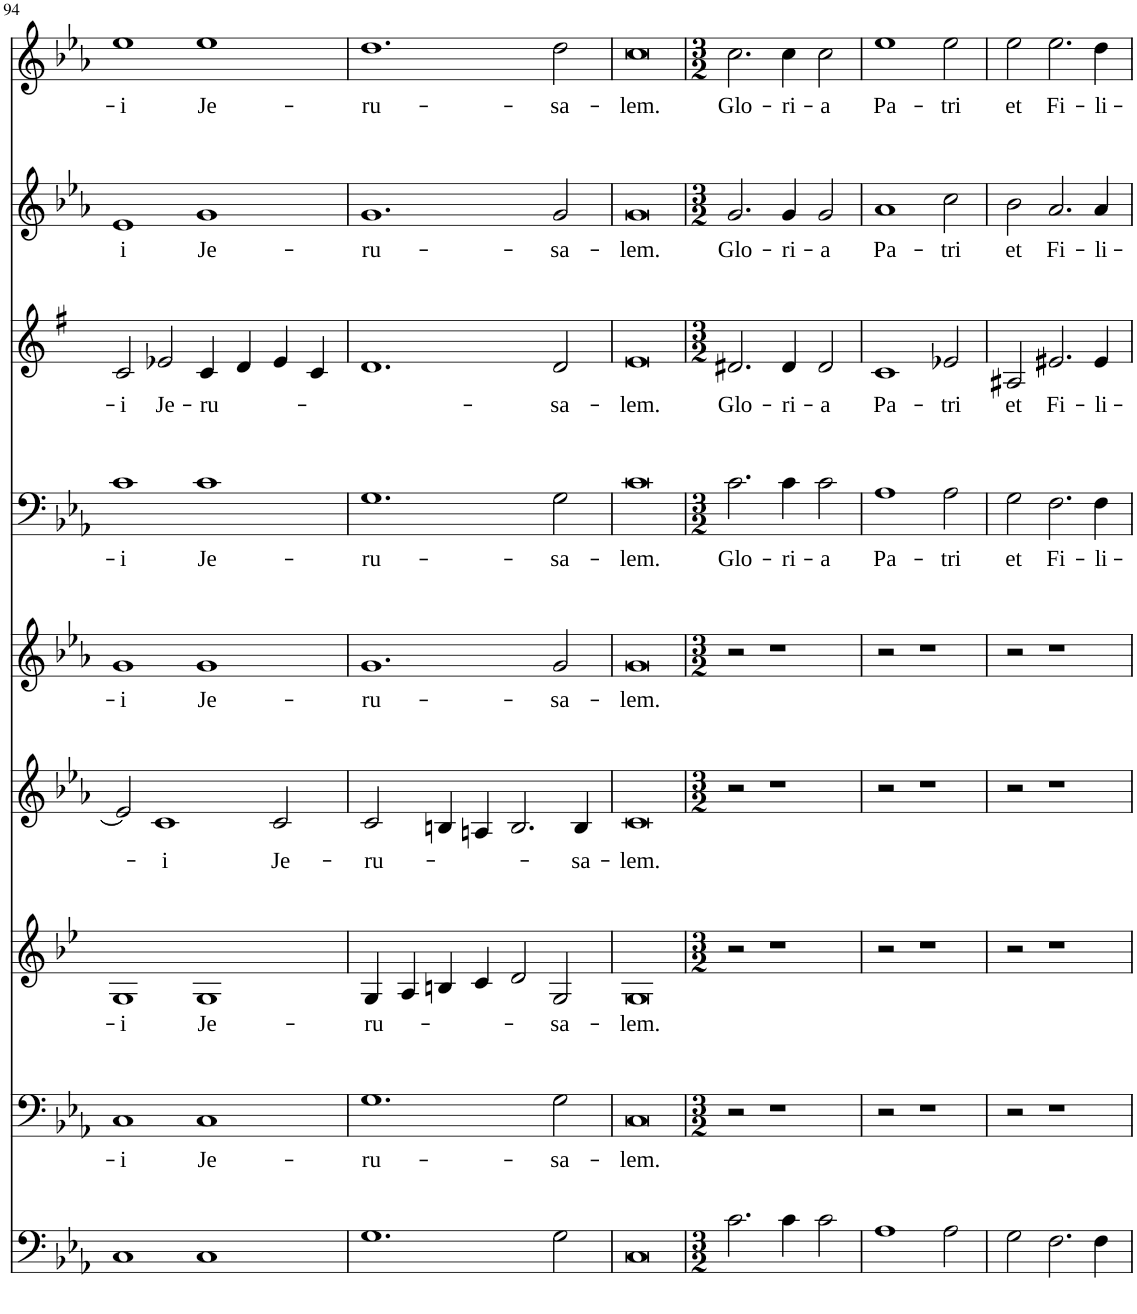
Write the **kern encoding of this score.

**kern	**kern	**text	**kern	**text	**kern	**text	**kern	**text	**kern	**text	**kern	**text	**kern	**text	**kern	**text
*part9	*part8	*part8	*part7	*part7	*part6	*part6	*part5	*part5	*part4	*part4	*part3	*part3	*part2	*part2	*part1	*part1
*staff9	*staff8	*staff8	*staff7	*staff7	*staff6	*staff6	*staff5	*staff5	*staff4	*staff4	*staff3	*staff3	*staff2	*staff2	*staff1	*staff1
*I"Violoncello	*I"Bass	*	*I"Tenor	*	*I"Tenor	*	*I"Soprano	*	*I"Bass	*	*I"Tenor	*	*I"Alto	*	*I"Soprano	*
!!LO:PB:g=z
*clefF4	*clefF4	*	*clefG2	*	*clefG2	*	*clefG2	*	*clefF4	*	*clefG2	*	*clefG2	*	*clefG2	*
*k[b-e-a-]	*k[b-e-a-]	*	*k[b-e-]	*	*k[b-e-a-]	*	*k[b-e-a-]	*	*k[b-e-a-]	*	*k[f#]	*	*k[b-e-a-]	*	*k[b-e-a-]	*
*M4/2	*M4/2	*	*M4/2	*	*M4/2	*	*M4/2	*	*M4/2	*	*M4/2	*	*M4/2	*	*M4/2	*
=94	=94	=94	=94	=94	=94	=94	=94	=94	=94	=94	=94	=94	=94	=94	=94	=94
!	!	!LO:LY:b	!	!LO:LY:b	!	!	!	!LO:LY:b	!	!LO:LY:b	!	!LO:LY:b	!	!LO:LY:b	!	!LO:LY:b
1C	1C	-i	1G	-i	2e-/]	.	1g	-i	1c	-i	2c/	-i	1e-	i	1ee-	-i
!	!	!	!	!	!	!LO:LY:b	!	!	!	!	!	!LO:LY:b	!	!	!	!
.	.	.	.	.	1c	-i	.	.	.	.	2e-X/	Je-	.	.	.	.
!	!	!LO:LY:b	!	!LO:LY:b	!	!	!	!LO:LY:b	!	!LO:LY:b	!	!LO:LY:b	!	!LO:LY:b	!	!LO:LY:b
1C	1C	Je-	1G	Je-	.	.	1g	Je-	1c	Je-	4c/	-ru-	1g	Je-	1ee-	Je-
.	.	.	.	.	.	.	.	.	.	.	4d/	.	.	.	.	.
!	!	!	!	!	!	!LO:LY:b	!	!	!	!	!	!	!	!	!	!
.	.	.	.	.	2c/	Je-	.	.	.	.	4e-/	.	.	.	.	.
.	.	.	.	.	.	.	.	.	.	.	4c/	.	.	.	.	.
=95	=95	=95	=95	=95	=95	=95	=95	=95	=95	=95	=95	=95	=95	=95	=95	=95
!	!	!LO:LY:b	!	!LO:LY:b	!	!LO:LY:b	!	!LO:LY:b	!	!LO:LY:b	!	!	!	!LO:LY:b	!	!LO:LY:b
1.G	1.G	-ru-	4G/	-ru-	2c/	-ru-	1.g	-ru-	1.G	-ru-	1.d	.	1.g	-ru-	1.dd	-ru-
.	.	.	4A/	.	.	.	.	.	.	.	.	.	.	.	.	.
.	.	.	4Bn/	.	4Bn/	.	.	.	.	.	.	.	.	.	.	.
.	.	.	4c/	.	4An/	.	.	.	.	.	.	.	.	.	.	.
.	.	.	2d/	.	2.B/	.	.	.	.	.	.	.	.	.	.	.
!	!	!LO:LY:b	!	!LO:LY:b	!	!	!	!LO:LY:b	!	!LO:LY:b	!	!LO:LY:b	!	!LO:LY:b	!	!LO:LY:b
2G\	2G\	-sa-	2G/	-sa-	.	.	2g/	-sa-	2G\	-sa-	2d/	-sa-	2g/	-sa-	2dd\	-sa-
!	!	!	!	!	!	!LO:LY:b	!	!	!	!	!	!	!	!	!	!
.	.	.	.	.	4B/	-sa-	.	.	.	.	.	.	.	.	.	.
=96	=96	=96	=96	=96	=96	=96	=96	=96	=96	=96	=96	=96	=96	=96	=96	=96
!	!	!LO:LY:b	!	!LO:LY:b	!	!LO:LY:b	!	!LO:LY:b	!	!LO:LY:b	!	!LO:LY:b	!	!LO:LY:b	!	!LO:LY:b
0C	0C	-lem.	0G	-lem.	0c	-lem.	0g	-lem.	0c	-lem.	0e	-lem.	0g	-lem.	0cc	-lem.
=97	=97	=97	=97	=97	=97	=97	=97	=97	=97	=97	=97	=97	=97	=97	=97	=97
*M3/2	*M3/2	*	*M3/2	*	*M3/2	*	*M3/2	*	*M3/2	*	*M3/2	*	*M3/2	*	*M3/2	*
!	!	!	!	!	!	!	!	!	!	!LO:LY:b	!	!LO:LY:b	!	!LO:LY:b	!	!LO:LY:b
2.c\	2r	.	2r	.	2r	.	2r	.	2.c\	Glo-	2.d#X/	Glo-	2.g/	Glo-	2.cc\	Glo-
.	1r	.	1r	.	1r	.	1r	.	.	.	.	.	.	.	.	.
!	!	!	!	!	!	!	!	!	!	!LO:LY:b	!	!LO:LY:b	!	!LO:LY:b	!	!LO:LY:b
4c\	.	.	.	.	.	.	.	.	4c\	-ri-	4d#/	-ri-	4g/	-ri-	4cc\	-ri-
!	!	!	!	!	!	!	!	!	!	!LO:LY:b	!	!LO:LY:b	!	!LO:LY:b	!	!LO:LY:b
2c\	.	.	.	.	.	.	.	.	2c\	-a	2d#/	-a	2g/	-a	2cc\	-a
=98	=98	=98	=98	=98	=98	=98	=98	=98	=98	=98	=98	=98	=98	=98	=98	=98
!	!	!	!	!	!	!	!	!	!	!LO:LY:b	!	!LO:LY:b	!	!LO:LY:b	!	!LO:LY:b
1A-	2r	.	2r	.	2r	.	2r	.	1A-	Pa-	1c	Pa-	1a-	Pa-	1ee-	Pa-
.	1r	.	1r	.	1r	.	1r	.	.	.	.	.	.	.	.	.
!	!	!	!	!	!	!	!	!	!	!LO:LY:b	!	!LO:LY:b	!	!LO:LY:b	!	!LO:LY:b
2A-\	.	.	.	.	.	.	.	.	2A-\	-tri	2e-X/	-tri	2cc\	-tri	2ee-\	-tri
=99	=99	=99	=99	=99	=99	=99	=99	=99	=99	=99	=99	=99	=99	=99	=99	=99
!	!	!	!	!	!	!	!	!	!	!LO:LY:b	!	!LO:LY:b	!	!LO:LY:b	!	!LO:LY:b
2G\	2r	.	2r	.	2r	.	2r	.	2G\	et	2A#X/	et	2b-\	et	2ee-\	et
!	!	!	!	!	!	!	!	!	!	!LO:LY:b	!	!LO:LY:b	!	!LO:LY:b	!	!LO:LY:b
2.F\	1r	.	1r	.	1r	.	1r	.	2.F\	Fi-	2.e#X/	Fi-	2.a-/	Fi-	2.ee-\	Fi-
!	!	!	!	!	!	!	!	!	!	!LO:LY:b	!	!LO:LY:b	!	!LO:LY:b	!	!LO:LY:b
4F\	.	.	.	.	.	.	.	.	4F\	-li-	4e#/	-li-	4a-/	-li-	4dd\	-li-
=	=	=	=	=	=	=	=	=	=	=	=	=	=	=	=	=
*-	*-	*-	*-	*-	*-	*-	*-	*-	*-	*-	*-	*-	*-	*-	*-	*-
